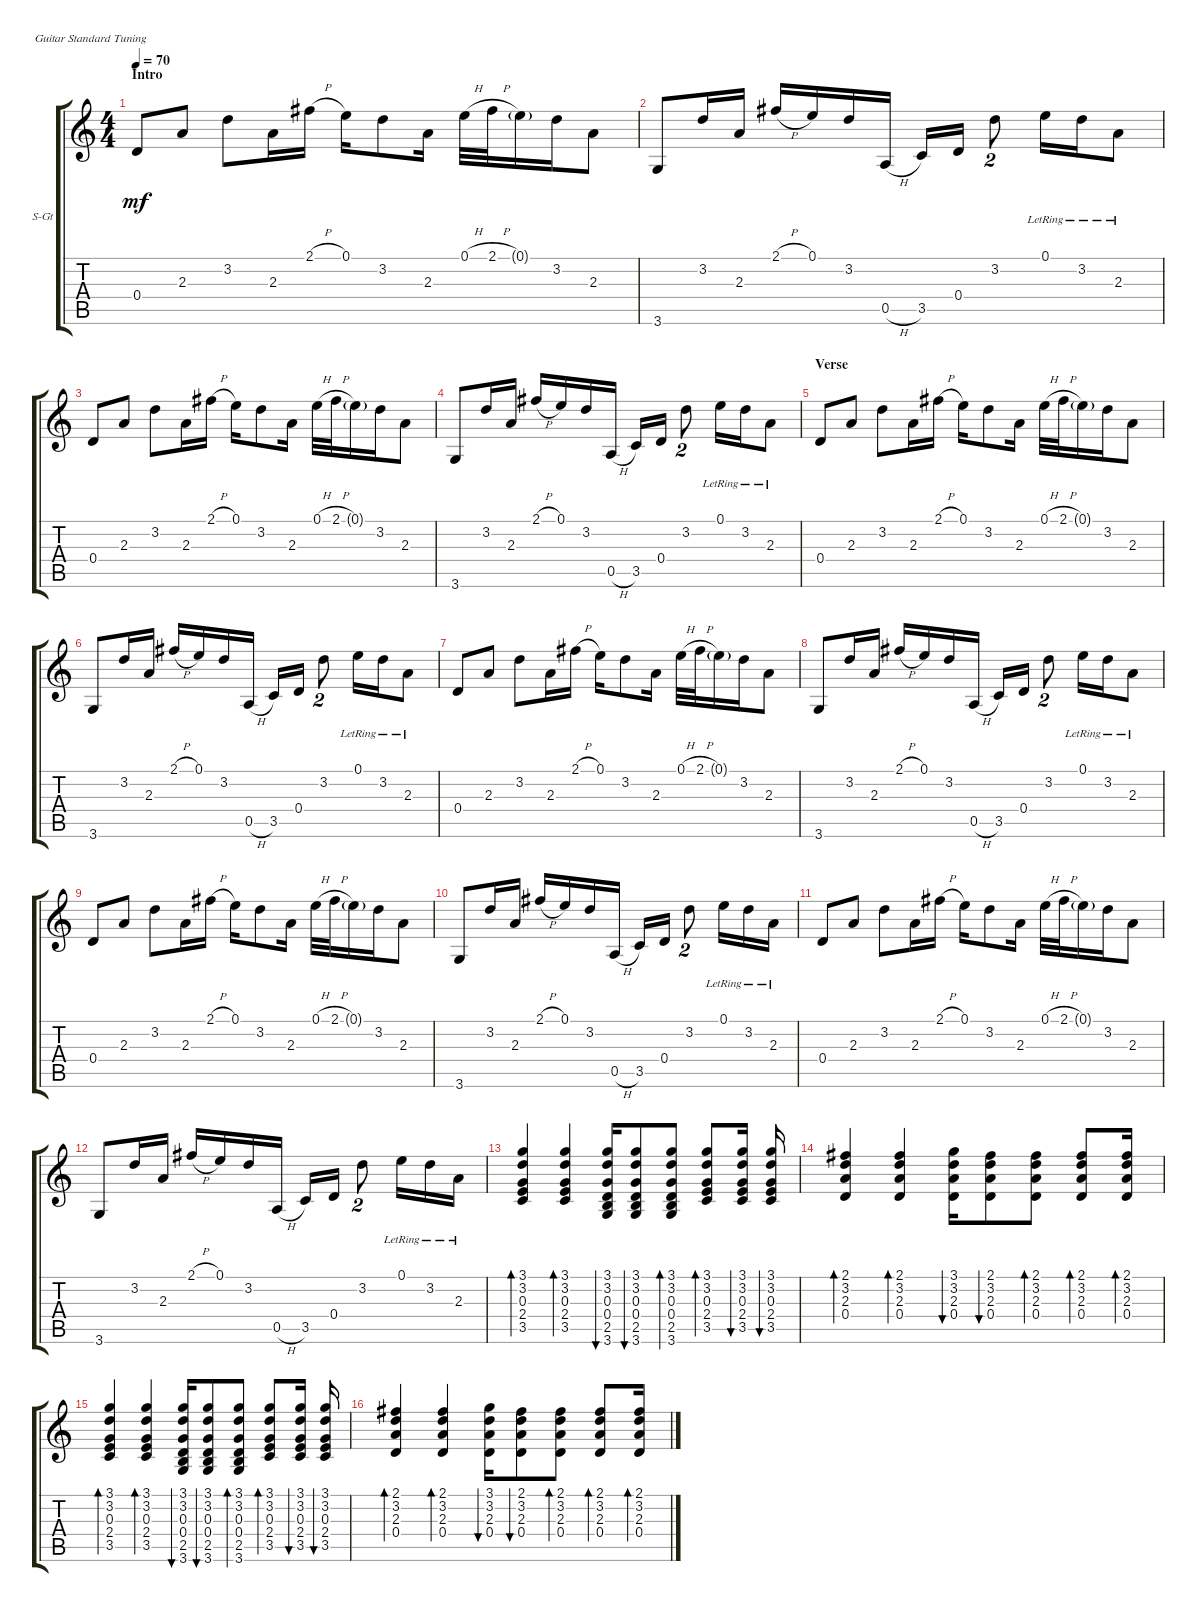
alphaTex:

\defaultSystemsLayout 4
\bracketExtendMode groupsimilarinstruments
\firstSystemTrackNameOrientation horizontal
\otherSystemsTrackNameOrientation horizontal
\track ("Steel Guitar" "S-Gt") {instrument acousticguitarsteel}
\staff {score tabs}
\tuning (E4 B3 G3 D3 A2 E2)
\ts (4 4)
\section ("" "Intro")
\tempo 70
\clef g2
\ks c
0.4.8{dy mf instrument acousticguitarsteel} 2.3.8 3.2.8 2.3.16 2.1{h}.16 0.1.16 3.2.8 2.3.16 0.1{h}.32 2.1{h}.32 0.1{g}.16 3.2.16 2.3.8 |
3.6.8 3.2.16 2.3.16 2.1{h}.16 0.1.16 3.2.16 0.5{h}.16 3.5.16 0.4.16 3.2.8{tu (2 3)} 0.1{lr}.16 3.2{lr}.16 2.3{lr}.8 |
0.4.8 2.3.8 3.2.8 2.3.16 2.1{h}.16 0.1.16 3.2.8 2.3.16 0.1{h}.32 2.1{h}.32 0.1{g}.16 3.2.16 2.3.8 |
3.6.8 3.2.16 2.3.16 2.1{h}.16 0.1.16 3.2.16 0.5{h}.16 3.5.16 0.4.16 3.2.8{tu (2 3)} 0.1{lr}.16 3.2{lr}.16 2.3{lr}.8 |
\section ("" "Verse")
0.4.8 2.3.8 3.2.8 2.3.16 2.1{h}.16 0.1.16 3.2.8 2.3.16 0.1{h}.32 2.1{h}.32 0.1{g}.16 3.2.16 2.3.8 |
3.6.8 3.2.16 2.3.16 2.1{h}.16 0.1.16 3.2.16 0.5{h}.16 3.5.16 0.4.16 3.2.8{tu (2 3)} 0.1{lr}.16 3.2{lr}.16 2.3{lr}.8 |
0.4.8 2.3.8 3.2.8 2.3.16 2.1{h}.16 0.1.16 3.2.8 2.3.16 0.1{h}.32 2.1{h}.32 0.1{g}.16 3.2.16 2.3.8 |
3.6.8 3.2.16 2.3.16 2.1{h}.16 0.1.16 3.2.16 0.5{h}.16 3.5.16 0.4.16 3.2.8{tu (2 3)} 0.1{lr}.16 3.2{lr}.16 2.3{lr}.8 |
0.4.8 2.3.8 3.2.8 2.3.16 2.1{h}.16 0.1.16 3.2.8 2.3.16 0.1{h}.32 2.1{h}.32 0.1{g}.16 3.2.16 2.3.8 |
3.6.8 3.2.16 2.3.16 2.1{h}.16 0.1.16 3.2.16 0.5{h}.16 3.5.16 0.4.16 3.2.8{tu (2 3)} 0.1{lr}.16 3.2{lr}.16 2.3{lr}.16 |
0.4.8 2.3.8 3.2.8 2.3.16 2.1{h}.16 0.1.16 3.2.8 2.3.16 0.1{h}.32 2.1{h}.32 0.1{g}.16 3.2.16 2.3.8 |
3.6.8 3.2.16 2.3.16 2.1{h}.16 0.1.16 3.2.16 0.5{h}.16 3.5.16 0.4.16 3.2.8{tu (2 3)} 0.1{lr}.16 3.2{lr}.16 2.3{lr}.16 |
(3.5 2.4 0.3 3.2 3.1).4{bd 30} (3.5 2.4 0.3 3.2 3.1).4{bd 30} (2.5 0.4 0.3 3.2 3.1 3.6).16{bu 30} (2.5 0.4 0.3 3.2 3.1 3.6).8{bu 30} (2.5 0.4 0.3 3.2 3.1 3.6).8{bd 30} (3.5 2.4 0.3 3.2 3.1).8{bd 30} (3.5 2.4 0.3 3.2 3.1).16{bu 30} (3.5 2.4 0.3 3.2 3.1).16{bu 30} |
(0.4 2.3 3.2 2.1).4{bd 30} (0.4 2.3 3.2 2.1).4{bd 30} (0.4 2.3 3.2 3.1).16{bu 30} (0.4 2.3 3.2 2.1).8{bu 30} (0.4 2.3 3.2 2.1).8{bd 30} (0.4 2.3 3.2 2.1).8{bd 30} (0.4 2.3 3.2 2.1).16{bd 30} |
(3.5 2.4 0.3 3.2 3.1).4{bd 30} (3.5 2.4 0.3 3.2 3.1).4{bd 30} (2.5 0.4 0.3 3.2 3.1 3.6).16{bu 30} (2.5 0.4 0.3 3.2 3.1 3.6).8{bu 30} (2.5 0.4 0.3 3.2 3.1 3.6).8{bd 30} (3.5 2.4 0.3 3.2 3.1).8{bd 30} (3.5 2.4 0.3 3.2 3.1).16{bu 30} (3.5 2.4 0.3 3.2 3.1).16{bu 30} |
(0.4 2.3 3.2 2.1).4{bd 30} (0.4 2.3 3.2 2.1).4{bd 30} (0.4 2.3 3.2 3.1).16{bu 30} (0.4 2.3 3.2 2.1).8{bu 30} (0.4 2.3 3.2 2.1).8{bd 30} (0.4 2.3 3.2 2.1).8{bd 30} (0.4 2.3 3.2 2.1).16{bd 30}
